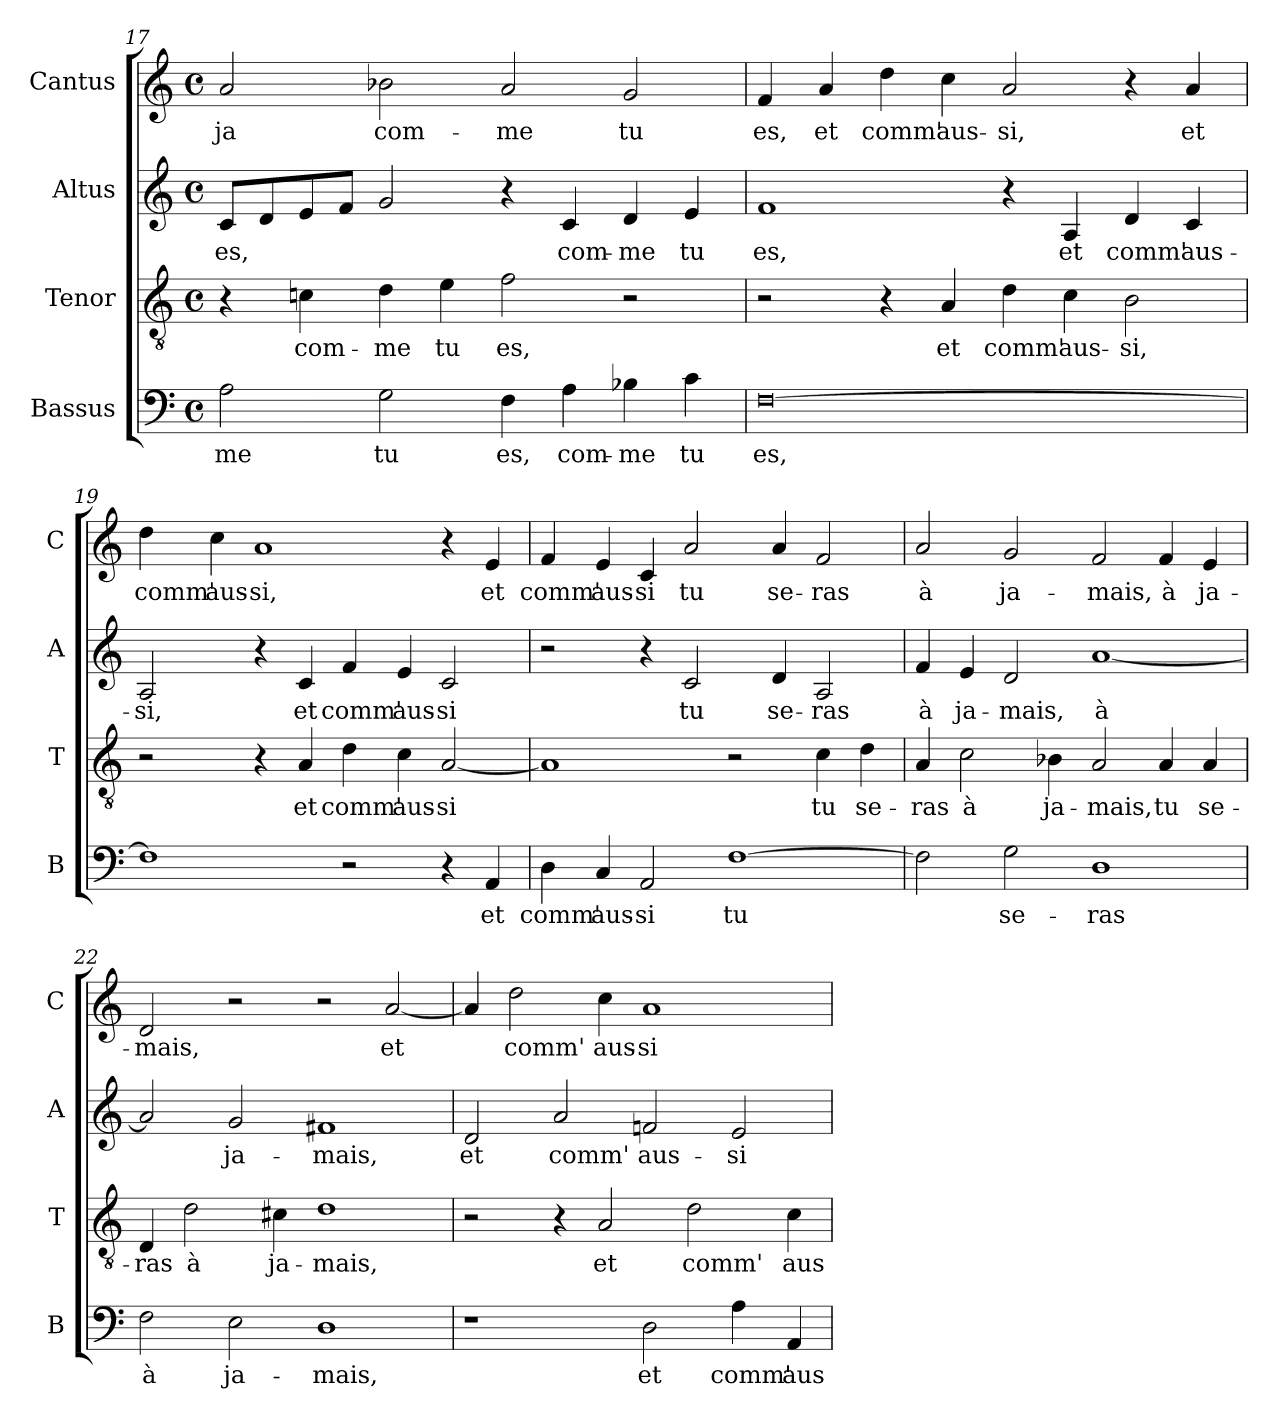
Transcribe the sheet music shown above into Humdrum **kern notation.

**kern	**text	**kern	**text	**kern	**text	**kern	**text
*part4	*part4	*part3	*part3	*part2	*part2	*part1	*part1
*staff4	*staff4	*staff3	*staff3	*staff2	*staff2	*staff1	*staff1
*I"Bassus	*	*I"Tenor	*	*I"Altus	*	*I"Cantus	*
*I'B	*	*I'T	*	*I'A	*	*I'C	*
!!LO:LB:g=z
*clefF4	*	*clefGv2	*	*clefG2	*	*clefG2	*
*k[]	*	*k[]	*	*k[]	*	*k[]	*
*C:	*	*C:	*	*C:	*	*C:	*
*M4/4	*	*M4/4	*	*M4/4	*	*M4/4	*
*met(c)	*	*met(c)	*	*met(c)	*	*met(c)	*
=17	=17	=17	=17	=17	=17	=17	=17
!	!LO:LY:b	!	!	!	!LO:LY:b	!	!LO:LY:b
2A\	-me	4r	.	8c/L	es,	2a/	-ja
.	.	.	.	8d/	.	.	.
!	!	!	!LO:LY:b	!	!	!	!
.	.	4cni\	com-	8e/	.	.	.
.	.	.	.	8f/J	.	.	.
!	!LO:LY:b	!	!LO:LY:b	!	!	!	!LO:LY:b
2G\	tu	4d\	-me	2g/	.	2b-X\	com-
!	!	!	!LO:LY:b	!	!	!	!
.	.	4e\	tu	.	.	.	.
!	!LO:LY:b	!	!LO:LY:b	!	!	!	!LO:LY:b
4F\	es,	2f\	es,	4r	.	2a/	-me
!	!LO:LY:b	!	!	!	!LO:LY:b	!	!
4A\	com-	.	.	4c/	com-	.	.
!	!LO:LY:b	!	!	!	!LO:LY:b	!	!LO:LY:b
4B-X\	-me	2r	.	4d/	-me	2g/	tu
!	!LO:LY:b	!	!	!	!LO:LY:b	!	!
4c\	tu	.	.	4e/	tu	.	.
=18	=18	=18	=18	=18	=18	=18	=18
!	!LO:LY:b	!	!	!	!LO:LY:b	!	!LO:LY:b
[0F	es,	2r	.	1f	es,	4f/	es,
!	!	!	!	!	!	!	!LO:LY:b
.	.	.	.	.	.	4a/	et
!	!	!	!	!	!	!	!LO:LY:b
.	.	4r	.	.	.	4dd\	comm'
!	!	!	!LO:LY:b	!	!	!	!LO:LY:b
.	.	4A/	et	.	.	4cc\	aus-
!	!	!	!LO:LY:b	!	!	!	!LO:LY:b
.	.	4d\	comm'	4r	.	2a/	-si,
!	!	!	!LO:LY:b	!	!LO:LY:b	!	!
.	.	4c\	aus-	4A/	et	.	.
!	!	!	!LO:LY:b	!	!LO:LY:b	!	!
.	.	2B\	-si,	4d/	comm'	4r	.
!	!	!	!	!	!LO:LY:b	!	!LO:LY:b
.	.	.	.	4c/	aus-	4a/	et
=19	=19	=19	=19	=19	=19	=19	=19
!	!	!	!	!	!LO:LY:b	!	!LO:LY:b
1F]	.	2r	.	2A/	-si,	4dd\	comm'
!	!	!	!	!	!	!	!LO:LY:b
.	.	.	.	.	.	4cc\	aus-
!	!	!	!	!	!	!	!LO:LY:b
.	.	4r	.	4r	.	1a	-si,
!	!	!	!LO:LY:b	!	!LO:LY:b	!	!
.	.	4A/	et	4c/	et	.	.
!	!	!	!LO:LY:b	!	!LO:LY:b	!	!
2r	.	4d\	comm'	4f/	comm'	.	.
!	!	!	!LO:LY:b	!	!LO:LY:b	!	!
.	.	4c\	aus-	4e/	aus-	.	.
!	!	!	!LO:LY:b	!	!LO:LY:b	!	!
4r	.	[2A/	-si	2c/	-si	4r	.
!	!LO:LY:b	!	!	!	!	!	!LO:LY:b
4AA/	et	.	.	.	.	4e/	et
!!LO:PB:g=z
=20	=20	=20	=20	=20	=20	=20	=20
!	!LO:LY:b	!	!	!	!	!	!LO:LY:b
4D\	comm'	1A]	.	2r	.	4f/	comm'
!	!LO:LY:b	!	!	!	!	!	!LO:LY:b
4C/	aus-	.	.	.	.	4e/	aus-
!	!LO:LY:b	!	!	!	!	!	!LO:LY:b
2AA/	-si	.	.	4r	.	4c/	-si
!	!	!	!	!	!LO:LY:b	!	!LO:LY:b
.	.	.	.	2c/	tu	2a/	tu
!	!LO:LY:b	!	!	!	!	!	!
[1F	tu	2r	.	.	.	.	.
!	!	!	!	!	!LO:LY:b	!	!LO:LY:b
.	.	.	.	4d/	se-	4a/	se-
!	!	!	!LO:LY:b	!	!LO:LY:b	!	!LO:LY:b
.	.	4c\	tu	2A/	-ras	2f/	-ras
!	!	!	!LO:LY:b	!	!	!	!
.	.	4d\	se-	.	.	.	.
=21	=21	=21	=21	=21	=21	=21	=21
!	!	!	!LO:LY:b	!	!LO:LY:b	!	!LO:LY:b
2F\]	.	4A/	-ras	4f/	à	2a/	à
!	!	!	!LO:LY:b	!	!LO:LY:b	!	!
.	.	2c\	à	4e/	ja-	.	.
!	!LO:LY:b	!	!	!	!LO:LY:b	!	!LO:LY:b
2G\	se-	.	.	2d/	-mais,	2g/	ja-
!	!	!	!LO:LY:b	!	!	!	!
.	.	4B-X\	ja-	.	.	.	.
!	!LO:LY:b	!	!LO:LY:b	!	!LO:LY:b	!	!LO:LY:b
1D	-ras	2A/	-mais,	[1a	à	2f/	-mais,
!	!	!	!LO:LY:b	!	!	!	!LO:LY:b
.	.	4A/	tu	.	.	4f/	à
!	!	!	!LO:LY:b	!	!	!	!LO:LY:b
.	.	4A/	se-	.	.	4e/	ja-
=22	=22	=22	=22	=22	=22	=22	=22
!	!LO:LY:b	!	!LO:LY:b	!	!	!	!LO:LY:b
2F\	à	4D/	-ras	2a/]	.	2d/	-mais,
!	!	!	!LO:LY:b	!	!	!	!
.	.	2d\	à	.	.	.	.
!	!LO:LY:b	!	!	!	!LO:LY:b	!	!
2E\	ja-	.	.	2g/	ja-	2r	.
!	!	!	!LO:LY:b	!	!	!	!
.	.	4c#X\	ja-	.	.	.	.
!	!LO:LY:b	!	!LO:LY:b	!	!LO:LY:b	!	!
1D	-mais,	1d	-mais,	1f#X	-mais,	2r	.
!	!	!	!	!	!	!	!LO:LY:b
.	.	.	.	.	.	[2a/	et
!!LO:LB:g=z
=23	=23	=23	=23	=23	=23	=23	=23
!	!	!	!	!	!LO:LY:b	!	!
1r	.	2r	.	2d/	et	4a/]	.
!	!	!	!	!	!	!	!LO:LY:b
.	.	.	.	.	.	2dd\	comm'
!	!	!	!	!	!LO:LY:b	!	!
.	.	4r	.	2a/	comm'	.	.
!	!	!	!LO:LY:b	!	!	!	!LO:LY:b
.	.	2A/	et	.	.	4cc\	aus-
!	!LO:LY:b	!	!	!	!LO:LY:b	!	!LO:LY:b
2D\	et	.	.	2fni/	aus-	1a	-si
!	!	!	!LO:LY:b	!	!	!	!
.	.	2d\	comm'	.	.	.	.
!	!LO:LY:b	!	!	!	!LO:LY:b	!	!
4A\	comm'	.	.	2e/	-si	.	.
!	!LO:LY:b	!	!LO:LY:b	!	!	!	!
4AA/	aus-	4c\	aus-	.	.	.	.
=	=	=	=	=	=	=	=
*-	*-	*-	*-	*-	*-	*-	*-
